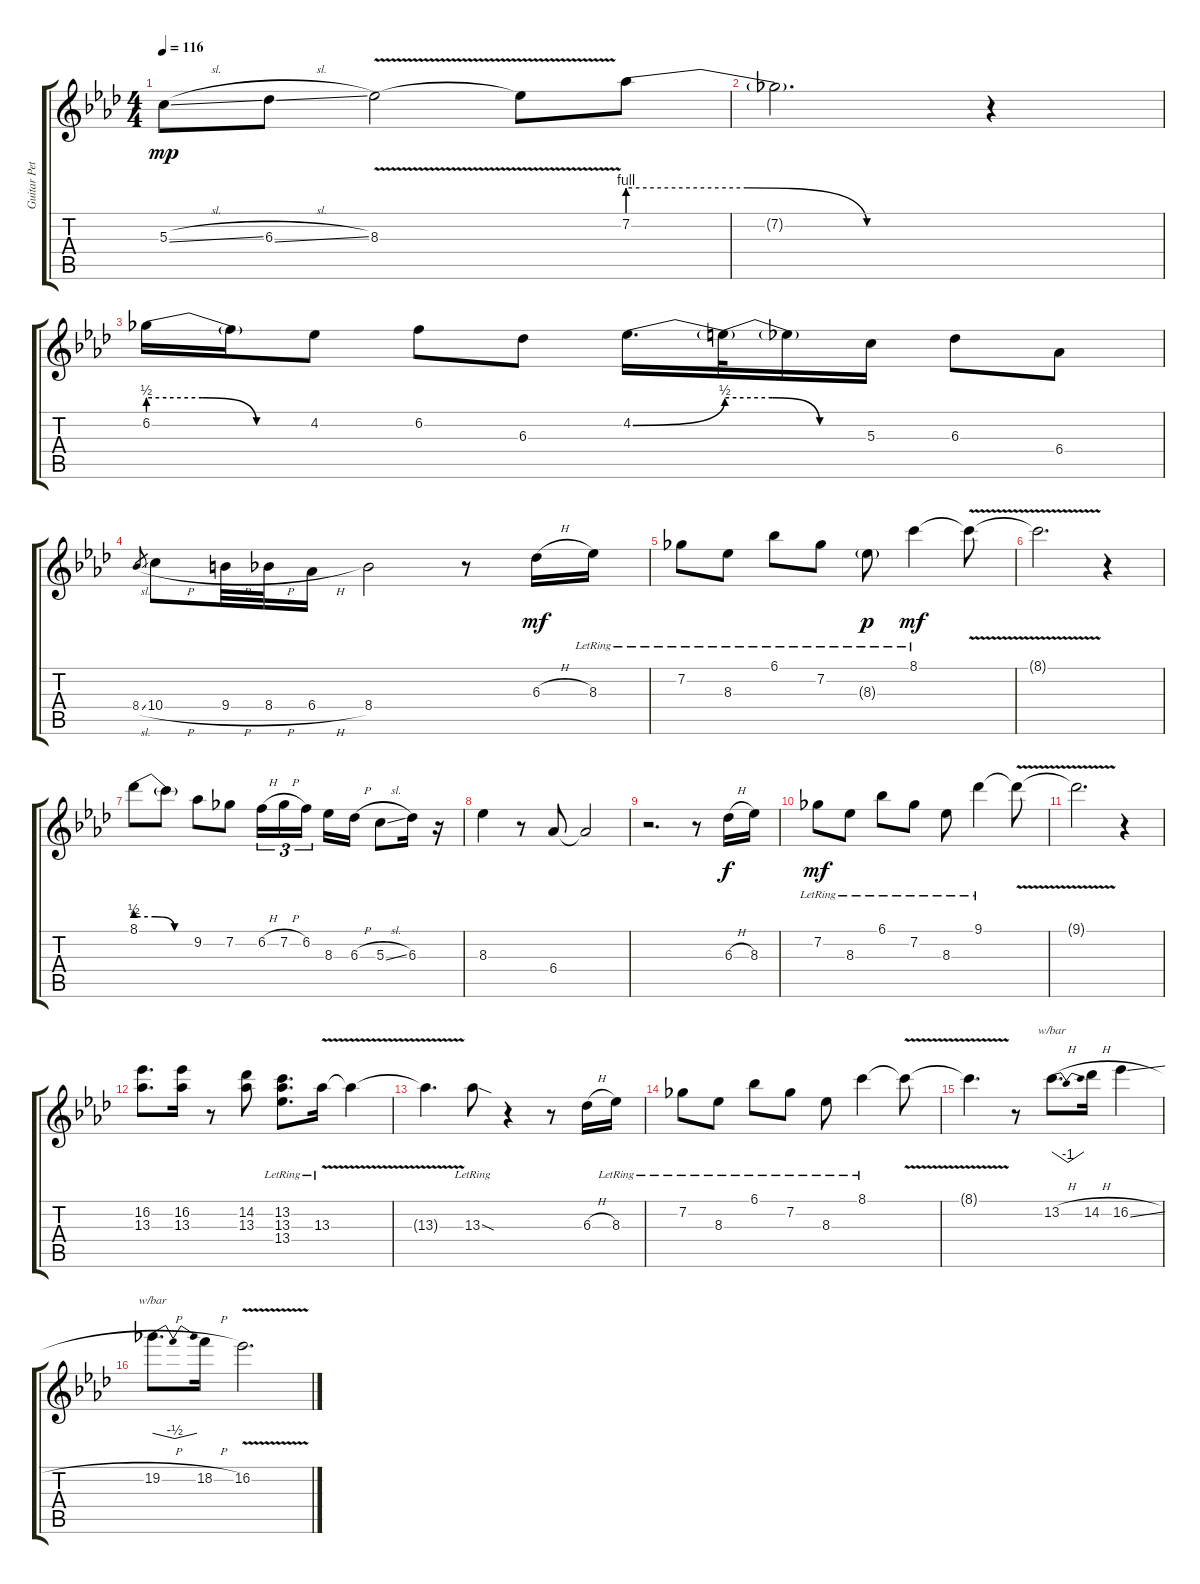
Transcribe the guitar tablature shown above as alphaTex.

\track ("Guitar Petrucci" "Guitar Pet") {instrument distortionguitar}
\staff {score tabs}
\tuning (E4 B3 G3 D3 A2 E2) {hide}
\ts (4 4)
\tempo 116
\clef g2
\ks ab
5.3{sl t}.8{dy mp} 6.3{sl}.8 8.3{v}.2 8.3{v t}.8 7.2{be (custom 0 4 20 4 40 0 60 0)}.8 |
7.2{t}.2{d} r.4 |
6.2{be (custom 0 2 20 2 40 0 60 0)}.16 6.2{t}.16 4.2.8 6.2.8 6.3.8 4.2{be (bend 0 0 60 2)}.16{d} 4.2{be (custom 0 2 20 2 40 0 60 0) t}.32 4.2{t}.16 5.3.16 6.3.8 6.4.8 |
8.4{sl}.8{gr} 10.4{h}.8 9.4{h}.32 8.4{h}.32 6.4{h}.16 8.4.2 r.8 6.3{h}.16{dy mf} 8.3{lr}.16 |
7.2{lr}.8 8.3{lr}.8 6.1{lr}.8 7.2{lr}.8 8.3{g lr}.8{dy p} 8.1{lr}.4{dy mf} 8.1{v t}.8 |
8.1{v t}.2{d} r.4 |
8.1{be (custom 0 2 20 2 40 0 60 0)}.8 8.1{t}.8 9.2.8 7.2.8 6.2{h}.16{tu (3 2)} 7.2{h}.16{tu (3 2)} 6.2.16{tu (3 2) beam splitsecondary} 8.3.16 6.3{h}.16 5.3{sl}.8 6.3.16 r.16 |
8.3.4 r.8 6.4.8 6.4{t}.2 |
r.2{d} r.8 6.3{h}.16{dy f} 8.3.16 |
7.2{lr}.8{dy mf} 8.3{lr}.8 6.1{lr}.8 7.2{lr}.8 8.3{lr}.8 9.1{lr}.4 9.1{v t}.8 |
9.1{v t}.2{d} r.4 |
(16.2 13.3).8{d} (16.2 13.3).16 r.8 (14.2 13.3).8 (13.2{lr} 13.3{lr} 13.4{lr}).8{d} 13.3{v lr}.16 13.3{v t}.4 |
13.3{v t}.4{d} 13.3{sod lr}.8 r.4 r.8 6.3{h}.16 8.3{lr}.16 |
7.2{lr}.8 8.3{lr}.8 6.1{lr}.8 7.2{lr}.8 8.3{lr}.8 8.1{lr}.4 8.1{v t}.8 |
8.1{v t}.4{d} r.8 13.2{h}.8{d tbe (dip default 0 0 30 -4 60 0)} 14.2{h}.16 16.2{sl}.4 |
19.2{h}.8{d tbe (dip default 0 0 30 -2 60 0)} 18.2{h}.16 16.2{v}.2{d}
